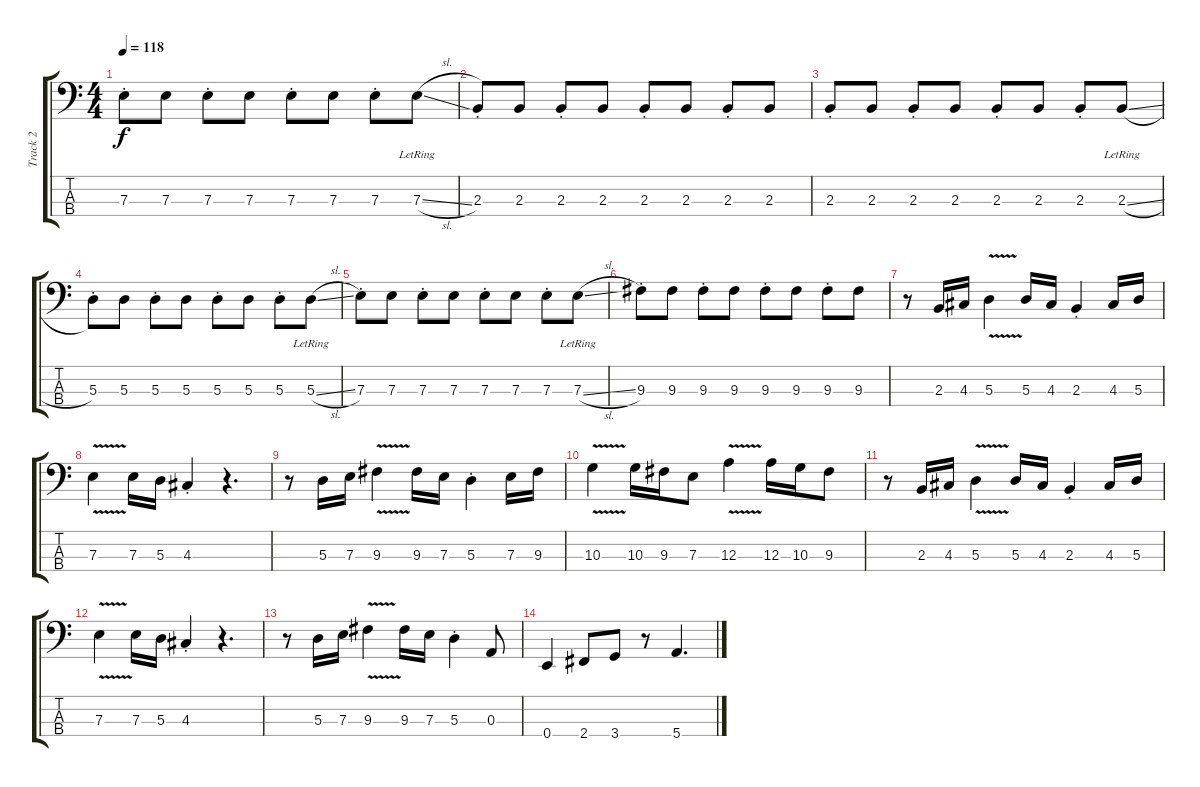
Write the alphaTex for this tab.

\track ("Track 2" "Track 2") {instrument fretlessbass}
\staff {score tabs}
\tuning (G2 D2 A1 E1) {hide}
\ts (4 4)
\tempo 118
\clef f4
\ks c
7.3{st}.8{dy f} 7.3.8 7.3{st}.8 7.3.8 7.3{st}.8 7.3.8 7.3{st}.8 7.3{sl lr}.8 |
2.3{st}.8 2.3.8 2.3{st}.8 2.3.8 2.3{st}.8 2.3.8 2.3{st}.8 2.3.8 |
2.3{st}.8 2.3.8 2.3{st}.8 2.3.8 2.3{st}.8 2.3.8 2.3{st}.8 2.3{sl lr}.8 |
5.3{st}.8 5.3.8 5.3{st}.8 5.3.8 5.3{st}.8 5.3.8 5.3{st}.8 5.3{sl lr}.8 |
7.3{st}.8 7.3.8 7.3{st}.8 7.3.8 7.3{st}.8 7.3.8 7.3{st}.8 7.3{sl lr}.8 |
9.3{st}.8 9.3.8 9.3{st}.8 9.3.8 9.3{st}.8 9.3.8 9.3{st}.8 9.3.8 |
r.8 2.3.16 4.3.16 5.3{v}.4 5.3.16 4.3.16 2.3{st}.4 4.3.16 5.3.16 |
7.3{v}.4 7.3.16 5.3.16 4.3{st}.4 r.4{d} |
r.8 5.3.16 7.3.16 9.3{v}.4 9.3.16 7.3.16 5.3{st}.4 7.3.16 9.3.16 |
10.3{v}.4 10.3.16 9.3.16 7.3.8 12.3{v}.4 12.3.16 10.3.16 9.3.8 |
r.8 2.3.16 4.3.16 5.3{v}.4 5.3.16 4.3.16 2.3{st}.4 4.3.16 5.3.16 |
7.3{v}.4 7.3.16 5.3.16 4.3{st}.4 r.4{d} |
r.8 5.3.16 7.3.16 9.3{v}.4 9.3.16 7.3.16 5.3{st}.4 0.3.8 |
0.4.4 2.4.8 3.4.8 r.8 5.4.4{d}
